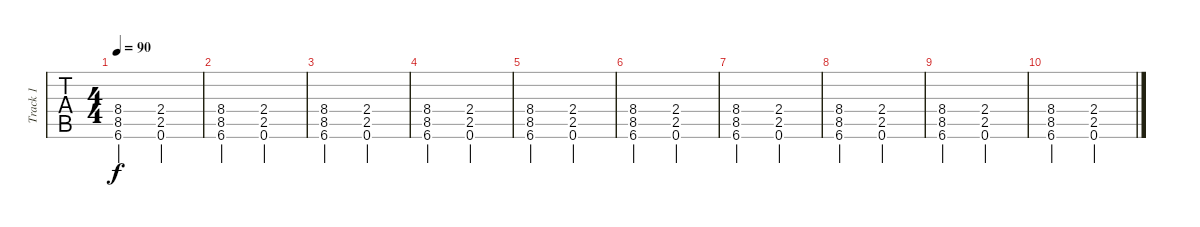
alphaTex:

\track ("Track 1" "Track 1") {instrument stringensemble1}
\staff {tabs}
\tuning (C4 G3 Eb3 Bb2 F2 C2) {hide}
\ts (4 4)
\tempo 90
\clef g2
\ks c
(8.4 8.5 6.6).2{dy f} (2.4 2.5 0.6).2 |
(8.4 8.5 6.6).2 (2.4 2.5 0.6).2 |
(8.4 8.5 6.6).2 (2.4 2.5 0.6).2 |
(8.4 8.5 6.6).2 (2.4 2.5 0.6).2 |
(8.4 8.5 6.6).2 (2.4 2.5 0.6).2 |
(8.4 8.5 6.6).2 (2.4 2.5 0.6).2 |
(8.4 8.5 6.6).2 (2.4 2.5 0.6).2 |
(8.4 8.5 6.6).2 (2.4 2.5 0.6).2 |
(8.4 8.5 6.6).2 (2.4 2.5 0.6).2 |
(8.4 8.5 6.6).2 (2.4 2.5 0.6).2
